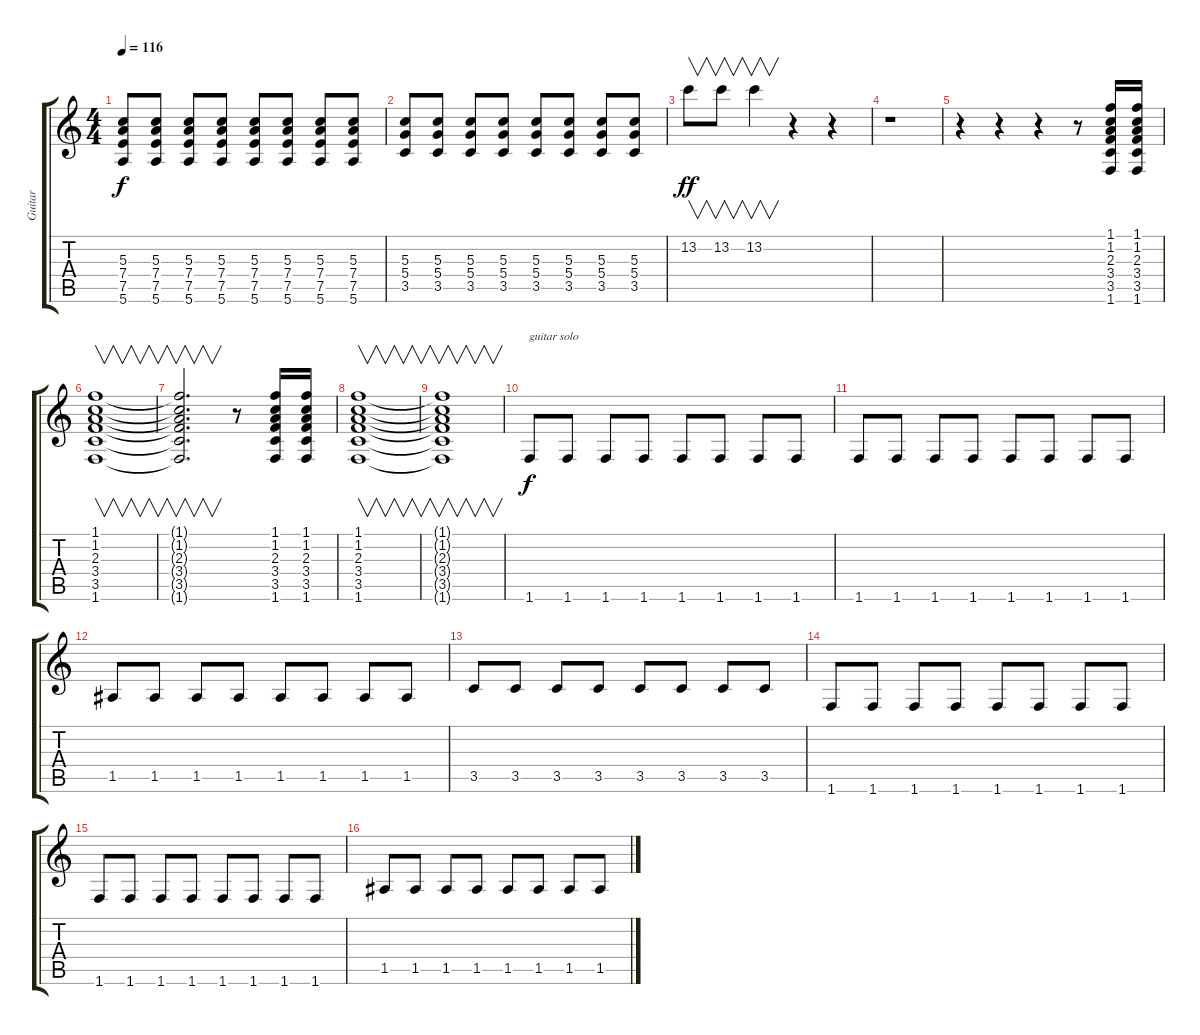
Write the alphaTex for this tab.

\track ("Guitar" "Guitar") {instrument distortionguitar}
\staff {score tabs}
\tuning (E4 B3 G3 D3 A2 E2) {hide}
\ts (4 4)
\tempo 116
\clef g2
\ks c
(5.3 7.4 7.5 5.6).8{dy f} (5.3 7.4 7.5 5.6).8 (5.3 7.4 7.5 5.6).8 (5.3 7.4 7.5 5.6).8 (5.3 7.4 7.5 5.6).8 (5.3 7.4 7.5 5.6).8 (5.3 7.4 7.5 5.6).8 (5.3 7.4 7.5 5.6).8 |
(5.3 5.4 3.5).8 (5.3 5.4 3.5).8 (5.3 5.4 3.5).8 (5.3 5.4 3.5).8 (5.3 5.4 3.5).8 (5.3 5.4 3.5).8 (5.3 5.4 3.5).8 (5.3 5.4 3.5).8 |
13.2.8{v dy ff} 13.2.8{v} 13.2.4{v} r.4 r.4 |
r.1 |
r.4 r.4 r.4 r.8 (1.1 1.2 2.3 3.4 3.5 1.6).16 (1.1 1.2 2.3 3.4 3.5 1.6).16 |
(1.1 1.2 2.3 3.4 3.5 1.6).1{v} |
(1.1{t} 1.2{t} 2.3{t} 3.4{t} 3.5{t} 1.6{t}).2{v d} r.8 (1.1 1.2 2.3 3.4 3.5 1.6).16 (1.1 1.2 2.3 3.4 3.5 1.6).16 |
(1.1 1.2 2.3 3.4 3.5 1.6).1{v} |
(1.1{t} 1.2{t} 2.3{t} 3.4{t} 3.5{t} 1.6{t}).1{v} |
1.6.8{txt "guitar solo" dy f} 1.6.8 1.6.8 1.6.8 1.6.8 1.6.8 1.6.8 1.6.8 |
1.6.8 1.6.8 1.6.8 1.6.8 1.6.8 1.6.8 1.6.8 1.6.8 |
1.5.8 1.5.8 1.5.8 1.5.8 1.5.8 1.5.8 1.5.8 1.5.8 |
3.5.8 3.5.8 3.5.8 3.5.8 3.5.8 3.5.8 3.5.8 3.5.8 |
1.6.8 1.6.8 1.6.8 1.6.8 1.6.8 1.6.8 1.6.8 1.6.8 |
1.6.8 1.6.8 1.6.8 1.6.8 1.6.8 1.6.8 1.6.8 1.6.8 |
1.5.8 1.5.8 1.5.8 1.5.8 1.5.8 1.5.8 1.5.8 1.5.8
